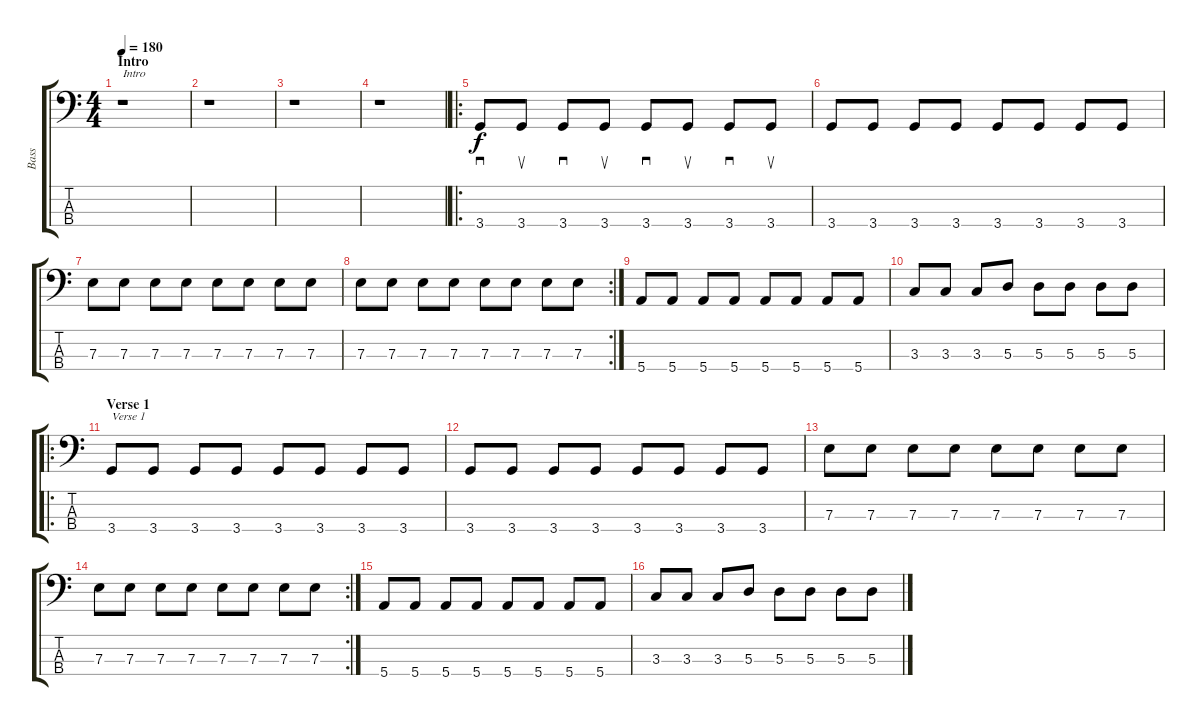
\track ("Bass" "Bass") {instrument electricbasspick}
\staff {score tabs}
\tuning (G2 D2 A1 E1) {hide}
\ts (4 4)
\section ("" "Intro")
\tempo 180
\clef f4
\ks c
r.1{txt "Intro" dy f instrument electricbasspick} |
r.1 |
r.1 |
r.1 |
\ro
3.4.8{sd} 3.4.8{su} 3.4.8{sd} 3.4.8{su} 3.4.8{sd} 3.4.8{su} 3.4.8{sd} 3.4.8{su} |
3.4.8 3.4.8 3.4.8 3.4.8 3.4.8 3.4.8 3.4.8 3.4.8 |
7.3.8 7.3.8 7.3.8 7.3.8 7.3.8 7.3.8 7.3.8 7.3.8 |
\rc 2
7.3.8 7.3.8 7.3.8 7.3.8 7.3.8 7.3.8 7.3.8 7.3.8 |
5.4.8 5.4.8 5.4.8 5.4.8 5.4.8 5.4.8 5.4.8 5.4.8 |
3.3.8 3.3.8 3.3.8 5.3.8 5.3.8 5.3.8 5.3.8 5.3.8 |
\ro
\section ("" "Verse 1")
3.4.8{txt "Verse 1"} 3.4.8 3.4.8 3.4.8 3.4.8 3.4.8 3.4.8 3.4.8 |
3.4.8 3.4.8 3.4.8 3.4.8 3.4.8 3.4.8 3.4.8 3.4.8 |
7.3.8 7.3.8 7.3.8 7.3.8 7.3.8 7.3.8 7.3.8 7.3.8 |
\rc 2
7.3.8 7.3.8 7.3.8 7.3.8 7.3.8 7.3.8 7.3.8 7.3.8 |
5.4.8 5.4.8 5.4.8 5.4.8 5.4.8 5.4.8 5.4.8 5.4.8 |
3.3.8 3.3.8 3.3.8 5.3.8 5.3.8 5.3.8 5.3.8 5.3.8
